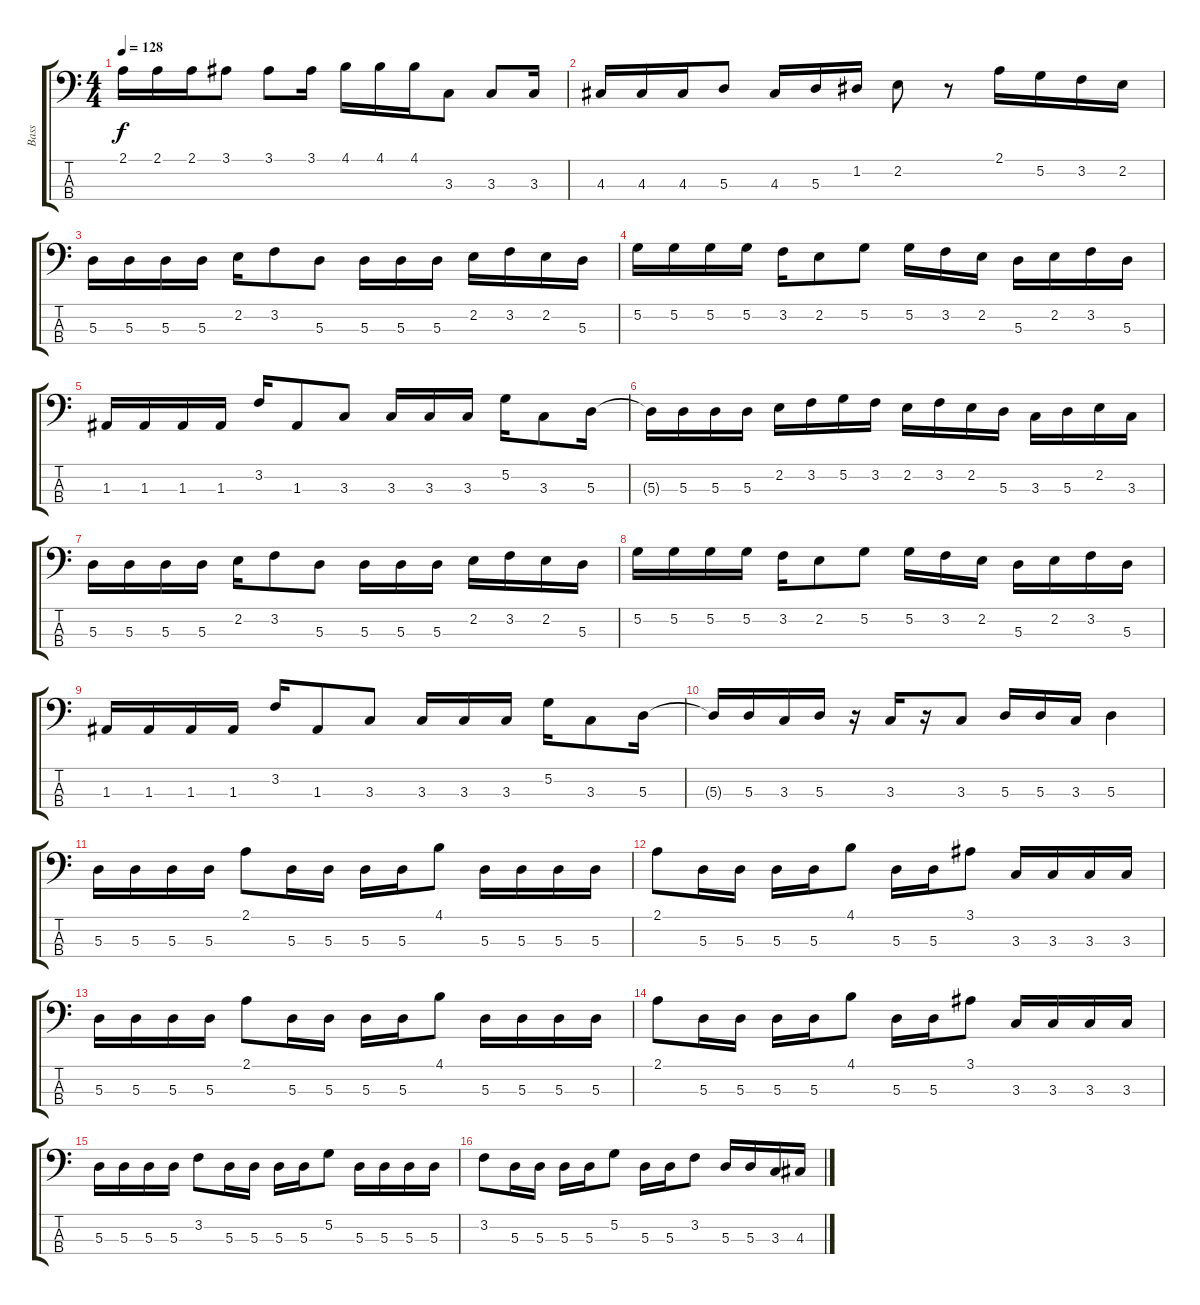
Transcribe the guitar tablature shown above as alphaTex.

\track ("Bass" "Bass") {instrument electricbassfinger}
\staff {score tabs}
\tuning (G2 D2 A1 E1) {hide}
\ts (4 4)
\tempo 128
\clef f4
\ks c
2.1.16{dy f} 2.1.16 2.1.16 3.1.8 3.1.8 3.1.16 4.1.16 4.1.16 4.1.16 3.3.8 3.3.8 3.3.16 |
4.3.16 4.3.16 4.3.16 5.3.8 4.3.16 5.3.16 1.2.16 2.2.8 r.8 2.1.16 5.2.16 3.2.16 2.2.16 |
5.3.16 5.3.16 5.3.16 5.3.16 2.2.16 3.2.8 5.3.8 5.3.16 5.3.16 5.3.16 2.2.16 3.2.16 2.2.16 5.3.16 |
5.2.16 5.2.16 5.2.16 5.2.16 3.2.16 2.2.8 5.2.8 5.2.16 3.2.16 2.2.16 5.3.16 2.2.16 3.2.16 5.3.16 |
1.3.16 1.3.16 1.3.16 1.3.16 3.2.16 1.3.8 3.3.8 3.3.16 3.3.16 3.3.16 5.2.16 3.3.8 5.3.16 |
5.3{t}.16 5.3.16 5.3.16 5.3.16 2.2.16 3.2.16 5.2.16 3.2.16 2.2.16 3.2.16 2.2.16 5.3.16 3.3.16 5.3.16 2.2.16 3.3.16 |
5.3.16 5.3.16 5.3.16 5.3.16 2.2.16 3.2.8 5.3.8 5.3.16 5.3.16 5.3.16 2.2.16 3.2.16 2.2.16 5.3.16 |
5.2.16 5.2.16 5.2.16 5.2.16 3.2.16 2.2.8 5.2.8 5.2.16 3.2.16 2.2.16 5.3.16 2.2.16 3.2.16 5.3.16 |
1.3.16 1.3.16 1.3.16 1.3.16 3.2.16 1.3.8 3.3.8 3.3.16 3.3.16 3.3.16 5.2.16 3.3.8 5.3.16 |
5.3{t}.16 5.3.16 3.3.16 5.3.16 r.16 3.3.16 r.16 3.3.8 5.3.16 5.3.16 3.3.16 5.3.4 |
5.3.16 5.3.16 5.3.16 5.3.16 2.1.8 5.3.16 5.3.16 5.3.16 5.3.16 4.1.8 5.3.16 5.3.16 5.3.16 5.3.16 |
2.1.8 5.3.16 5.3.16 5.3.16 5.3.16 4.1.8 5.3.16 5.3.16 3.1.8 3.3.16 3.3.16 3.3.16 3.3.16 |
5.3.16 5.3.16 5.3.16 5.3.16 2.1.8 5.3.16 5.3.16 5.3.16 5.3.16 4.1.8 5.3.16 5.3.16 5.3.16 5.3.16 |
2.1.8 5.3.16 5.3.16 5.3.16 5.3.16 4.1.8 5.3.16 5.3.16 3.1.8 3.3.16 3.3.16 3.3.16 3.3.16 |
5.3.16 5.3.16 5.3.16 5.3.16 3.2.8 5.3.16 5.3.16 5.3.16 5.3.16 5.2.8 5.3.16 5.3.16 5.3.16 5.3.16 |
3.2.8 5.3.16 5.3.16 5.3.16 5.3.16 5.2.8 5.3.16 5.3.16 3.2.8 5.3.16 5.3.16 3.3.16 4.3.16
